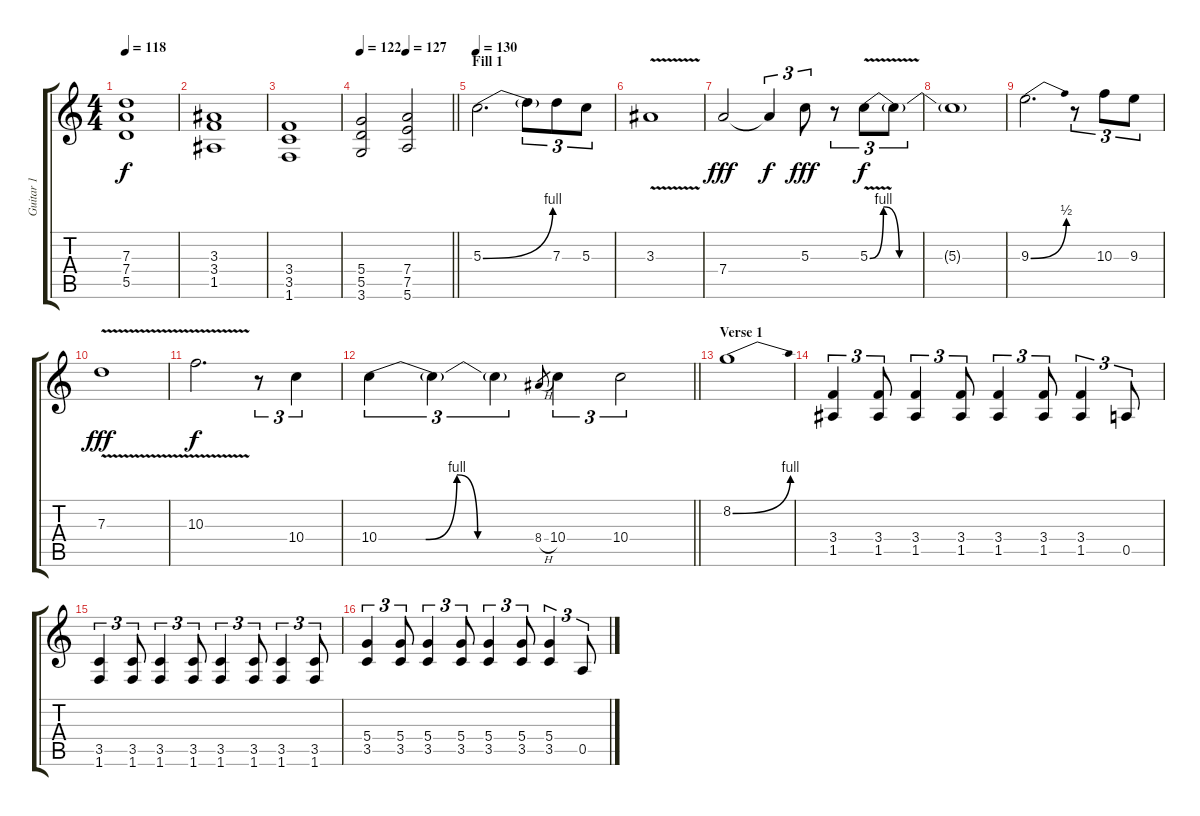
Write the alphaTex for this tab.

\track ("Guitar 1" "Guitar 1") {instrument distortionguitar}
\staff {score tabs}
\tuning (E4 B3 G3 D3 A2 E2) {hide}
\ts (4 4)
\tempo 118
\clef g2
\ks c
(7.3 7.4 5.5).1{dy f} |
(3.3 3.4 1.5).1 |
(3.4 3.5 1.6).1 |
\tempo 122
\tempo (127 0.5)
\barLineRight lightlight
(5.4 5.5 3.6).2 (7.4 7.5 5.6).2 |
\section ("" "Fill 1")
\tempo 130
5.3{be (bend 0 0 60 4)}.2{d} 5.3{t}.8{tu (3 2)} 7.3.8{tu (3 2)} 5.3.8{tu (3 2)} |
3.3{v}.1 |
7.4.2{dy fff} 7.4{t}.4{tu (3 2) dy f} 5.3.8{tu (3 2) dy fff} r.8{tu (3 2)} 5.3{be (custom 0 0 6 4 13 0 60 0) v}.8{tu (3 2) dy f} 5.3{t}.8{tu (3 2)} |
5.3{t}.1 |
9.3{be (bend 0 0 60 2)}.2{d} r.8{tu (3 2)} 10.3.8{tu (3 2)} 9.3.8{tu (3 2)} |
7.3{v}.1{dy fff} |
10.3{v}.2{d dy f} r.8{tu (3 2)} 10.4.4{tu (3 2)} |
\barLineRight lightlight
10.4{be (custom 0 0 18 0 30 4 38 0 60 0)}.4{tu (3 2)} 10.4{t}.4{tu (3 2)} 10.4{t}.4{tu (3 2)} 8.4{h}.8{gr} 10.4.4{tu (3 2)} 10.4.2{tu (3 2)} |
\section ("" "Verse 1")
8.2{be (bend 0 0 60 4)}.1 |
(3.4 1.5).4{tu (3 2)} (3.4 1.5).8{tu (3 2)} (3.4 1.5).4{tu (3 2)} (3.4 1.5).8{tu (3 2)} (3.4 1.5).4{tu (3 2)} (3.4 1.5).8{tu (3 2)} (3.4 1.5).4{tu (3 2)} 0.5.8{tu (3 2)} |
(3.5 1.6).4{tu (3 2)} (3.5 1.6).8{tu (3 2)} (3.5 1.6).4{tu (3 2)} (3.5 1.6).8{tu (3 2)} (3.5 1.6).4{tu (3 2)} (3.5 1.6).8{tu (3 2)} (3.5 1.6).4{tu (3 2)} (3.5 1.6).8{tu (3 2)} |
(5.4 3.5).4{tu (3 2)} (5.4 3.5).8{tu (3 2)} (5.4 3.5).4{tu (3 2)} (5.4 3.5).8{tu (3 2)} (5.4 3.5).4{tu (3 2)} (5.4 3.5).8{tu (3 2)} (5.4 3.5).4{tu (3 2)} 0.5.8{tu (3 2)}
